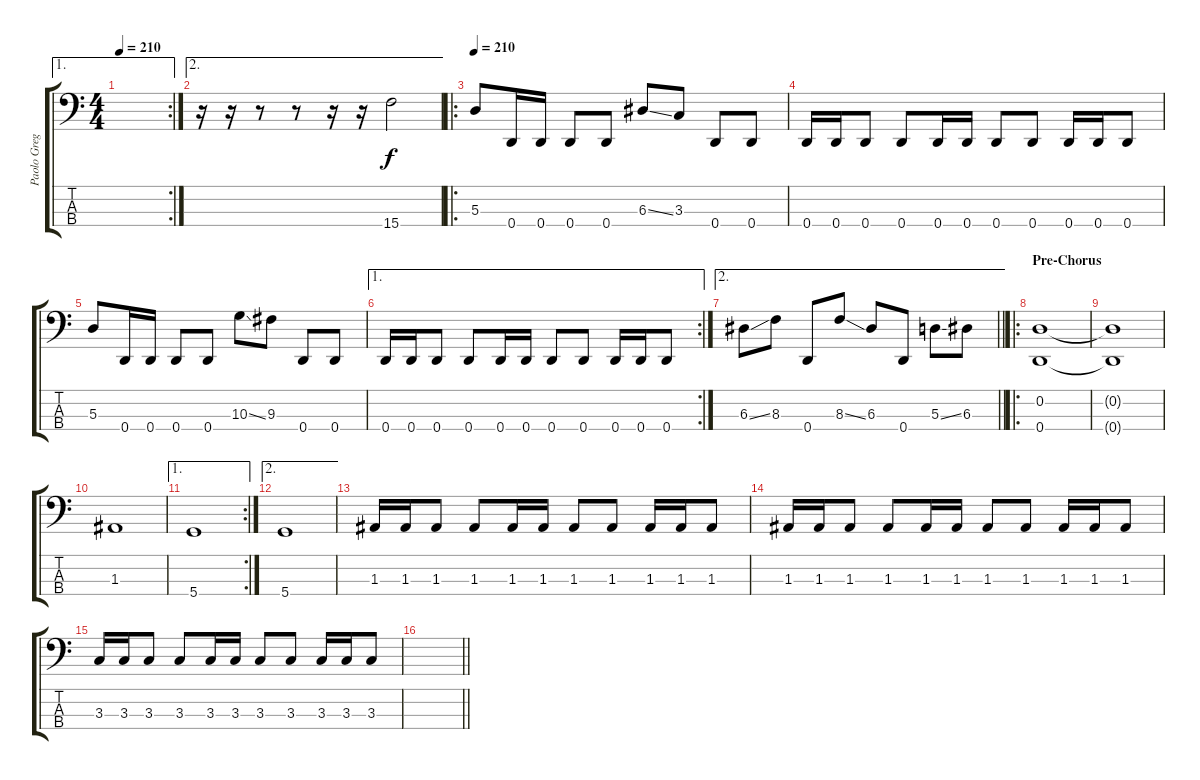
\track ("Paolo Gregoletto" "Paolo Greg") {instrument electricbassfinger}
\staff {score tabs}
\tuning (G2 D2 A1 D1) {hide}
\ae 1
\rc 2
\ts (4 4)
\tempo 210
\clef f4
\ks c
|
\ae 2
r.16 r.16 r.8 r.8 r.16 r.16 15.4.2 |
\ro
\tempo 210
5.3.8 0.4.16 0.4.16 0.4.8 0.4.8 6.3{ss}.8 3.3.8 0.4.8 0.4.8 |
0.4.16 0.4.16 0.4.8 0.4.8 0.4.16 0.4.16 0.4.8 0.4.8 0.4.16 0.4.16 0.4.8 |
5.3.8 0.4.16 0.4.16 0.4.8 0.4.8 10.3{ss}.8 9.3.8 0.4.8 0.4.8 |
\ae 1
\rc 2
0.4.16 0.4.16 0.4.8 0.4.8 0.4.16 0.4.16 0.4.8 0.4.8 0.4.16 0.4.16 0.4.8 |
\ae 2
\barLineRight lightlight
6.3{ss}.8 8.3.8 0.4.8 8.3{ss}.8 6.3.8 0.4.8 5.3{ss}.8 6.3.8 |
\ro
\section ("" "Pre-Chorus")
(0.2 0.4).1 |
(0.2{t} 0.4{t}).1 |
1.3.1 |
\ae 1
\rc 2
5.4.1 |
\ae 2
5.4.1 |
1.3.16 1.3.16 1.3.8 1.3.8 1.3.16 1.3.16 1.3.8 1.3.8 1.3.16 1.3.16 1.3.8 |
1.3.16 1.3.16 1.3.8 1.3.8 1.3.16 1.3.16 1.3.8 1.3.8 1.3.16 1.3.16 1.3.8 |
3.3.16 3.3.16 3.3.8 3.3.8 3.3.16 3.3.16 3.3.8 3.3.8 3.3.16 3.3.16 3.3.8 |
\barLineRight lightlight
